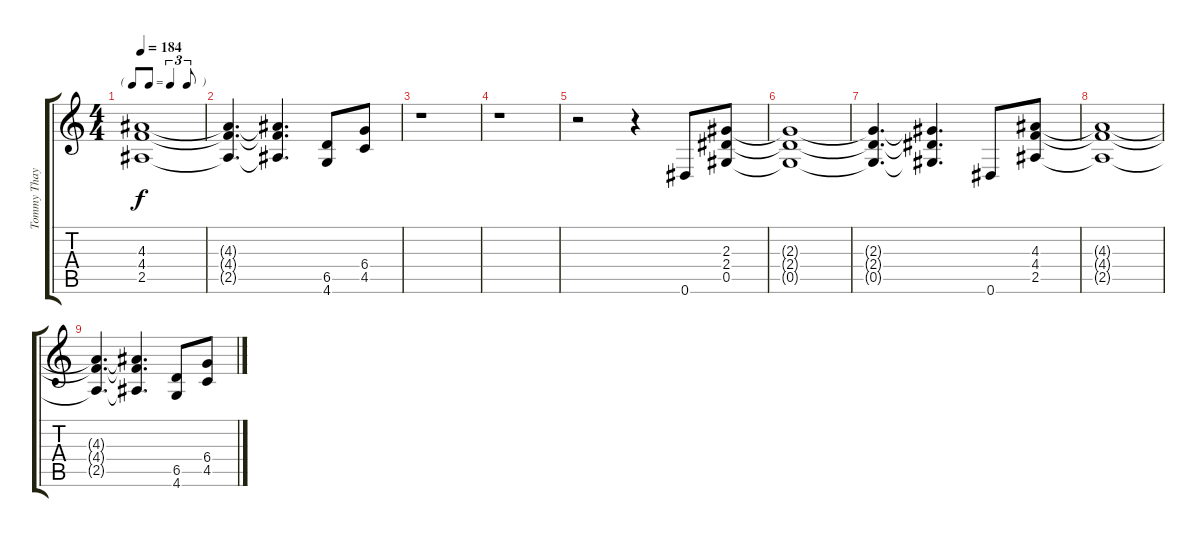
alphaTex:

\track ("Tommy Thayer" "Tommy Thay") {instrument distortionguitar}
\staff {score tabs}
\tuning (Eb4 Bb3 Gb3 Db3 Ab2 Eb2) {hide}
\ts (4 4)
\tf triplet8th
\tempo 184
\clef g2
\ks c
(4.3{t} 4.4{t} 2.5{t}).1{dy f} |
(4.3{t} 4.4{t} 2.5{t}).4{d} (4.3{t} 4.4{t} 2.5{t}).4{d} (6.5 4.6).8 (6.4 4.5).8 |
r.1 |
r.1 |
r.2 r.4 0.6.8 (2.3 2.4 0.5).8 |
(2.3{t} 2.4{t} 0.5{t}).1 |
(2.3{t} 2.4{t} 0.5{t}).4{d} (2.3{t} 2.4{t} 0.5{t}).4{d} 0.6.8 (4.3 4.4 2.5).8 |
(4.3{t} 4.4{t} 2.5{t}).1 |
(4.3{t} 4.4{t} 2.5{t}).4{d} (4.3{t} 4.4{t} 2.5{t}).4{d} (6.5 4.6).8 (6.4 4.5).8
